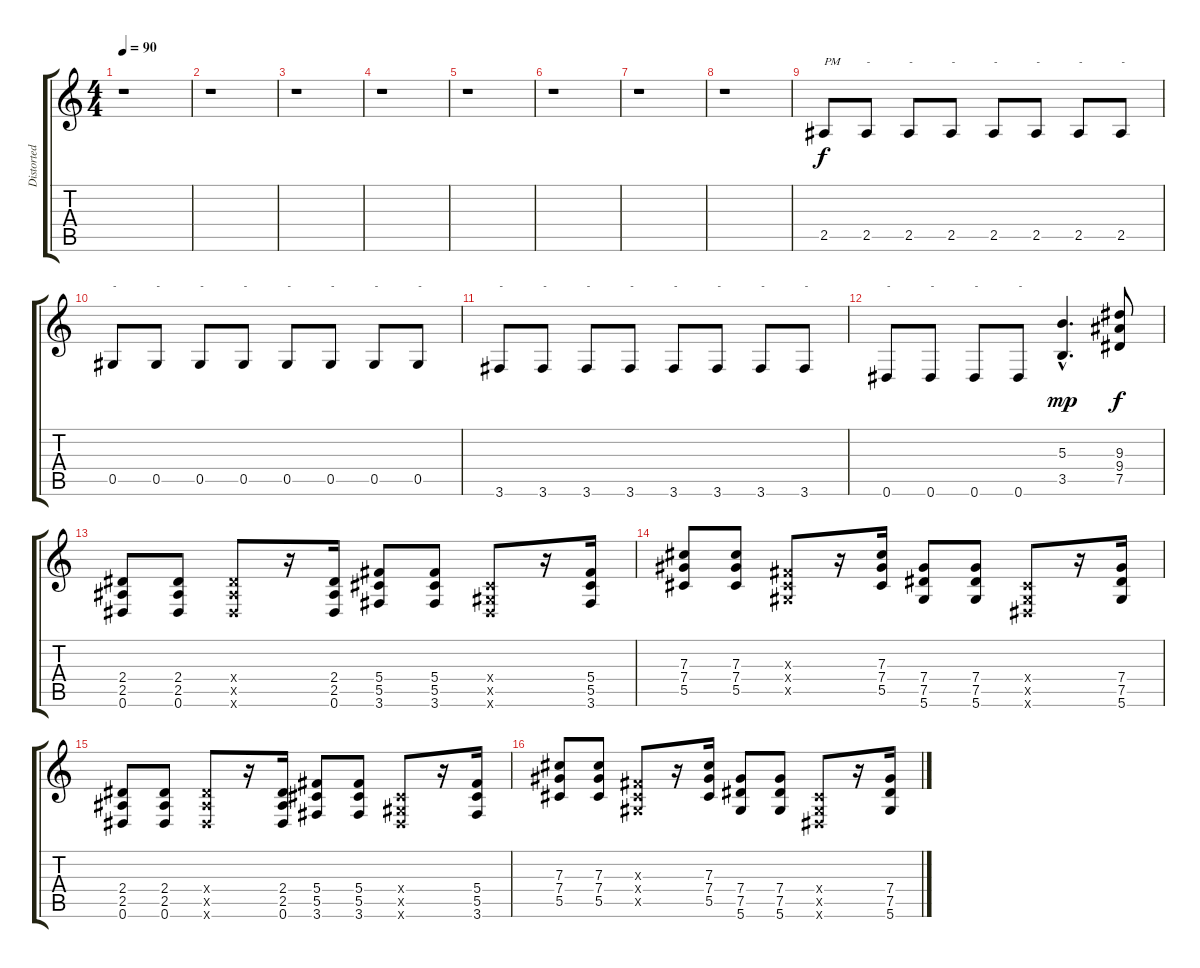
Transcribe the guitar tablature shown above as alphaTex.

\track ("Distorted Guitar" "Distorted ") {instrument distortionguitar}
\staff {score tabs}
\tuning (Eb4 Bb3 Gb3 Db3 Ab2 Eb2) {hide}
\ts (4 4)
\tempo 90
\clef g2
\ks c
r.1{dy f instrument distortionguitar} |
r.1 |
r.1 |
r.1 |
r.1 |
r.1 |
r.1 |
r.1 |
2.5.8{txt "PM"} 2.5.8{txt "-"} 2.5.8{txt "-"} 2.5.8{txt "-"} 2.5.8{txt "-"} 2.5.8{txt "-"} 2.5.8{txt "-"} 2.5.8{txt "-"} |
0.5.8{txt "-"} 0.5.8{txt "-"} 0.5.8{txt "-"} 0.5.8{txt "-"} 0.5.8{txt "-"} 0.5.8{txt "-"} 0.5.8{txt "-"} 0.5.8{txt "-"} |
3.6.8{txt "-"} 3.6.8{txt "-"} 3.6.8{txt "-"} 3.6.8{txt "-"} 3.6.8{txt "-"} 3.6.8{txt "-"} 3.6.8{txt "-"} 3.6.8{txt "-"} |
0.6.8{txt "-"} 0.6.8{txt "-"} 0.6.8{txt "-"} 0.6.8{txt "-"} (5.3{hac} 3.5{hac}).4{d dy mp volume 13} (9.3 9.4 7.5).8{dy f} |
(2.4 2.5 0.6).8 (2.4 2.5 0.6).8 (2.4{x} 2.5{x} 0.6{x}).8 r.16 (2.4 2.5 0.6).16 (5.4 5.5 3.6).8 (5.4 5.5 3.6).8 (0.4{x} 0.5{x} 0.6{x}).8 r.16 (5.4 5.5 3.6).16 |
(7.3 7.4 5.5).8 (7.3 7.4 5.5).8 (0.3{x} 0.4{x} 0.5{x}).8 r.16 (7.3 7.4 5.5).16 (7.4 7.5 5.6).8 (7.4 7.5 5.6).8 (0.4{x} 0.5{x} 0.6{x}).8 r.16 (7.4 7.5 5.6).16 |
(2.4 2.5 0.6).8 (2.4 2.5 0.6).8 (2.4{x} 2.5{x} 0.6{x}).8 r.16 (2.4 2.5 0.6).16 (5.4 5.5 3.6).8 (5.4 5.5 3.6).8 (0.4{x} 0.5{x} 0.6{x}).8 r.16 (5.4 5.5 3.6).16 |
(7.3 7.4 5.5).8 (7.3 7.4 5.5).8 (0.3{x} 0.4{x} 0.5{x}).8 r.16 (7.3 7.4 5.5).16 (7.4 7.5 5.6).8 (7.4 7.5 5.6).8 (0.4{x} 0.5{x} 0.6{x}).8 r.16 (7.4 7.5 5.6).16
